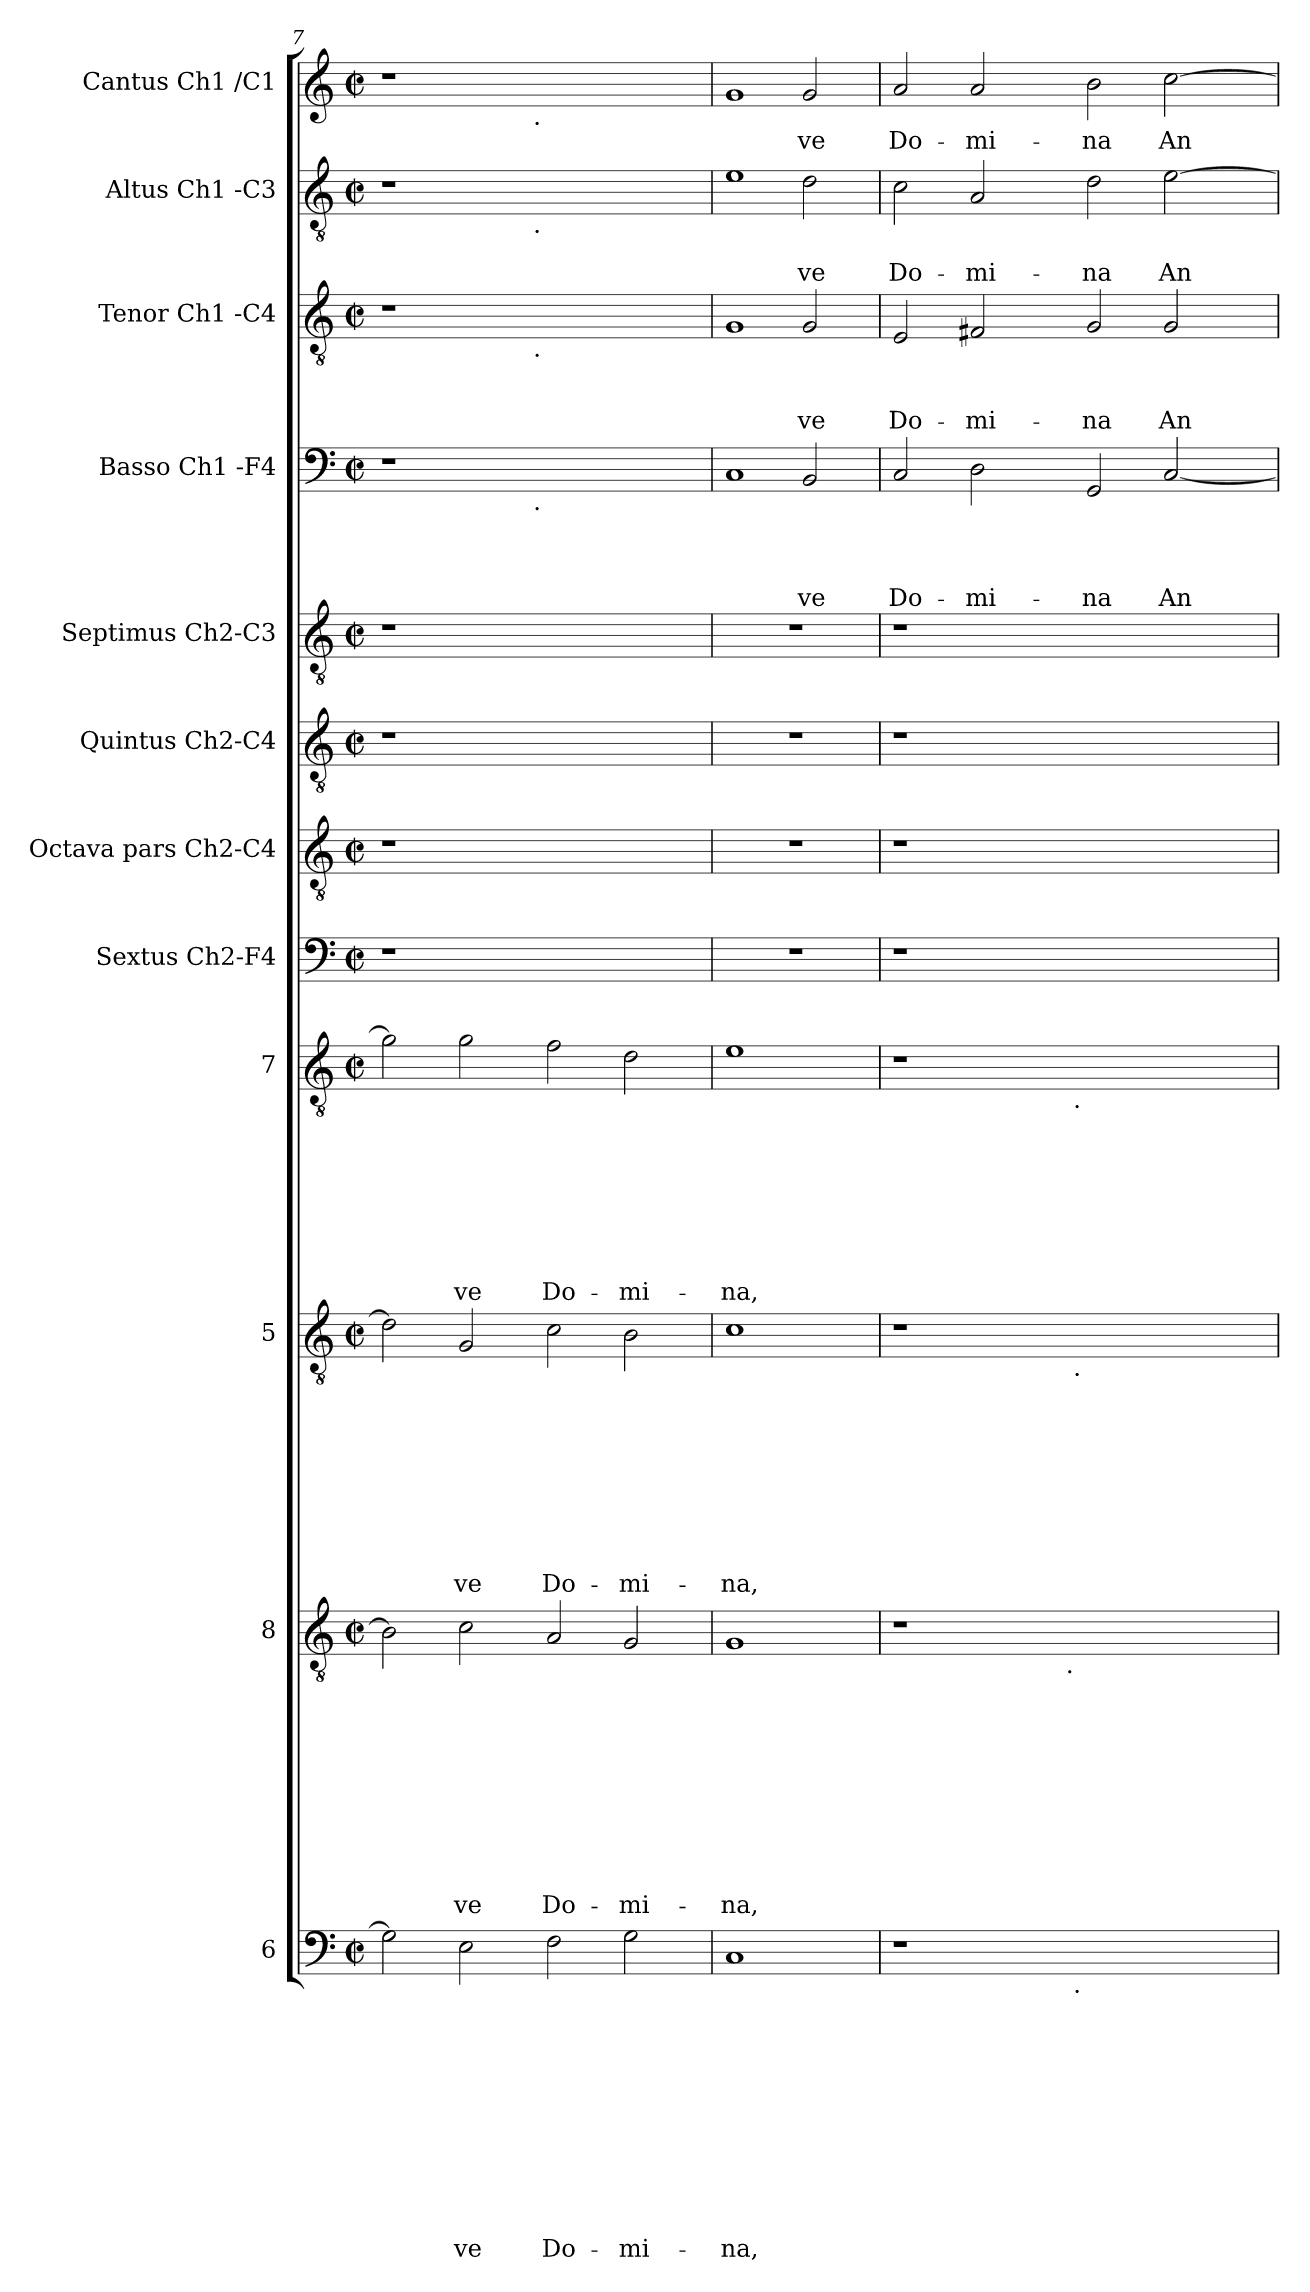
**kern	**text	**text	**text	**text	**text	**text	**text	**text	**text	**text	**text	**kern	**text	**text	**text	**text	**text	**text	**text	**text	**text	**text	**kern	**text	**text	**text	**text	**text	**text	**text	**text	**text	**kern	**text	**text	**text	**text	**text	**text	**text	**text	**kern	**kern	**kern	**kern	**kern	**text	**text	**text	**text	**kern	**text	**text	**text	**kern	**text	**text	**kern	**text
*part12	*part12	*part12	*part12	*part12	*part12	*part12	*part12	*part12	*part12	*part12	*part12	*part11	*part11	*part11	*part11	*part11	*part11	*part11	*part11	*part11	*part11	*part11	*part10	*part10	*part10	*part10	*part10	*part10	*part10	*part10	*part10	*part10	*part9	*part9	*part9	*part9	*part9	*part9	*part9	*part9	*part9	*part8	*part7	*part6	*part5	*part4	*part4	*part4	*part4	*part4	*part3	*part3	*part3	*part3	*part2	*part2	*part2	*part1	*part1
*staff12	*staff12	*staff12	*staff12	*staff12	*staff12	*staff12	*staff12	*staff12	*staff12	*staff12	*staff12	*staff11	*staff11	*staff11	*staff11	*staff11	*staff11	*staff11	*staff11	*staff11	*staff11	*staff11	*staff10	*staff10	*staff10	*staff10	*staff10	*staff10	*staff10	*staff10	*staff10	*staff10	*staff9	*staff9	*staff9	*staff9	*staff9	*staff9	*staff9	*staff9	*staff9	*staff8	*staff7	*staff6	*staff5	*staff4	*staff4	*staff4	*staff4	*staff4	*staff3	*staff3	*staff3	*staff3	*staff2	*staff2	*staff2	*staff1	*staff1
*I"6	*	*	*	*	*	*	*	*	*	*	*	*I"8	*	*	*	*	*	*	*	*	*	*	*I"5	*	*	*	*	*	*	*	*	*	*I"7	*	*	*	*	*	*	*	*	*I"Sextus Ch2-F4	*I"Octava pars Ch2-C4	*I"Quintus Ch2-C4	*I"Septimus Ch2-C3	*I"Basso Ch1 -F4	*	*	*	*	*I"Tenor Ch1 -C4	*	*	*	*I"Altus Ch1 -C3	*	*	*I"Cantus Ch1 /C1	*
*	*	*	*	*	*	*	*	*	*	*	*	*	*	*	*	*	*	*	*	*	*	*	*	*	*	*	*	*	*	*	*	*	*	*	*	*	*	*	*	*	*	*	*I'Ch	*I'Ch	*I'Ch	*I'B	*	*	*	*	*I'T	*	*	*	*I'A	*	*	*I'C	*
*clefF4	*	*	*	*	*	*	*	*	*	*	*	*clefGv2	*	*	*	*	*	*	*	*	*	*	*clefGv2	*	*	*	*	*	*	*	*	*	*clefGv2	*	*	*	*	*	*	*	*	*clefF4	*clefGv2	*clefGv2	*clefGv2	*clefF4	*	*	*	*	*clefGv2	*	*	*	*clefGv2	*	*	*clefG2	*
*k[]	*	*	*	*	*	*	*	*	*	*	*	*k[]	*	*	*	*	*	*	*	*	*	*	*k[]	*	*	*	*	*	*	*	*	*	*k[]	*	*	*	*	*	*	*	*	*k[]	*k[]	*k[]	*k[]	*k[]	*	*	*	*	*k[]	*	*	*	*k[]	*	*	*k[]	*
*C:	*	*	*	*	*	*	*	*	*	*	*	*C:	*	*	*	*	*	*	*	*	*	*	*C:	*	*	*	*	*	*	*	*	*	*C:	*	*	*	*	*	*	*	*	*C:	*C:	*C:	*C:	*C:	*	*	*	*	*C:	*	*	*	*C:	*	*	*C:	*
*M2/2	*	*	*	*	*	*	*	*	*	*	*	*M2/2	*	*	*	*	*	*	*	*	*	*	*M2/2	*	*	*	*	*	*	*	*	*	*M2/2	*	*	*	*	*	*	*	*	*M2/2	*M2/2	*M2/2	*M2/2	*M2/2	*	*	*	*	*M2/2	*	*	*	*M2/2	*	*	*M2/2	*
*met(c|)	*	*	*	*	*	*	*	*	*	*	*	*met(c|)	*	*	*	*	*	*	*	*	*	*	*met(c|)	*	*	*	*	*	*	*	*	*	*met(c|)	*	*	*	*	*	*	*	*	*met(c|)	*met(c|)	*met(c|)	*met(c|)	*met(c|)	*	*	*	*	*met(c|)	*	*	*	*met(c|)	*	*	*met(c|)	*
=7	=7	=7	=7	=7	=7	=7	=7	=7	=7	=7	=7	=7	=7	=7	=7	=7	=7	=7	=7	=7	=7	=7	=7	=7	=7	=7	=7	=7	=7	=7	=7	=7	=7	=7	=7	=7	=7	=7	=7	=7	=7	=7	=7	=7	=7	=7	=7	=7	=7	=7	=7	=7	=7	=7	=7	=7	=7	=7	=7
*	*	*	*	*	*	*	*	*	*	*	*	*	*	*	*	*	*	*	*	*	*	*	*	*	*	*	*	*	*	*	*	*	*	*	*	*	*	*	*	*	*	*	*	*	*	*^	*	*	*	*	*^	*	*	*	*^	*	*	*^	*
2G\]	.	.	.	.	.	.	.	.	.	.	.	2B\]	.	.	.	.	.	.	.	.	.	.	2d\]	.	.	.	.	.	.	.	.	.	2g\]	.	.	.	.	.	.	.	.	1r	1r	1r	1r	1r	2ryy	.	.	.	.	1r	2ryy	.	.	.	1r	2ryy	.	.	1r	2ryy	.
!	!	!	!	!	!	!	!	!	!	!	!LO:LY:a	!	!	!	!	!	!	!	!	!	!	!LO:LY:a	!	!	!	!	!	!	!	!	!	!LO:LY:a	!	!	!	!	!	!	!	!	!LO:LY:b	!	!	!	!	!	!	!	!	!	!	!	!	!	!	!	!	!	!	!	!	!	!
2E\	.	.	.	.	.	.	.	.	.	.	-ve	2c\	.	.	.	.	.	.	.	.	.	-ve	2G/	.	.	.	.	.	.	.	.	-ve	2g\	.	.	.	.	.	.	.	-ve	.	.	.	.	.	4...ryy	.	.	.	.	.	4...ryy	.	.	.	.	4...ryy	.	.	.	4...ryy	.
!	!	!	!	!	!	!	!	!	!	!	!	!	!	!	!	!	!	!	!	!	!	!	!	!	!	!	!	!	!	!	!	!	!	!	!	!	!	!	!	!	!	!	!	!	!	!	!	!	!	!	!	!	!	!	!	!	!	!	!	!	!	!LO:TX:b:t=.	!
!	!	!	!	!	!	!	!	!	!	!	!	!	!	!	!	!	!	!	!	!	!	!	!	!	!	!	!	!	!	!	!	!	!	!	!	!	!	!	!	!	!	!	!	!	!	!	!	!	!	!	!	!	!	!	!	!	!	!LO:TX:b:t=.	!	!	!	!	!
!	!	!	!	!	!	!	!	!	!	!	!	!	!	!	!	!	!	!	!	!	!	!	!	!	!	!	!	!	!	!	!	!	!	!	!	!	!	!	!	!	!	!	!	!	!	!	!	!	!	!	!	!	!LO:TX:b:t=.	!	!	!	!	!	!	!	!	!	!
!	!	!	!	!	!	!	!	!	!	!	!	!	!	!	!	!	!	!	!	!	!	!	!	!	!	!	!	!	!	!	!	!	!	!	!	!	!	!	!	!	!	!	!	!	!	!	!LO:TX:b:t=.	!	!	!	!	!	!	!	!	!	!	!	!	!	!	!	!
.	.	.	.	.	.	.	.	.	.	.	.	.	.	.	.	.	.	.	.	.	.	.	.	.	.	.	.	.	.	.	.	.	.	.	.	.	.	.	.	.	.	.	.	.	.	.	1ryy	.	.	.	.	.	1ryy	.	.	.	.	1ryy	.	.	.	1ryy	.
!	!	!	!	!	!	!	!	!	!	!	!LO:LY:a	!	!	!	!	!	!	!	!	!	!	!LO:LY:a	!	!	!	!	!	!	!	!	!	!LO:LY:a	!	!	!	!	!	!	!	!	!LO:LY:b	!	!	!	!	!	!	!	!	!	!	!	!	!	!	!	!	!	!	!	!	!	!
2F\	.	.	.	.	.	.	.	.	.	.	Do-	2A/	.	.	.	.	.	.	.	.	.	Do-	2c\	.	.	.	.	.	.	.	.	Do-	2f\	.	.	.	.	.	.	.	Do-	1ryy	1ryy	1ryy	1ryy	1ryy	.	.	.	.	.	1ryy	.	.	.	.	1ryy	.	.	.	1ryy	.	.
!	!	!	!	!	!	!	!	!	!	!	!LO:LY:a	!	!	!	!	!	!	!	!	!	!	!LO:LY:a	!	!	!	!	!	!	!	!	!	!LO:LY:a	!	!	!	!	!	!	!	!	!LO:LY:b	!	!	!	!	!	!	!	!	!	!	!	!	!	!	!	!	!	!	!	!	!	!
2G\	.	.	.	.	.	.	.	.	.	.	-mi-	2G/	.	.	.	.	.	.	.	.	.	-mi-	2B\	.	.	.	.	.	.	.	.	-mi-	2d\	.	.	.	.	.	.	.	-mi-	.	.	.	.	.	.	.	.	.	.	.	.	.	.	.	.	.	.	.	.	.	.
.	.	.	.	.	.	.	.	.	.	.	.	.	.	.	.	.	.	.	.	.	.	.	.	.	.	.	.	.	.	.	.	.	.	.	.	.	.	.	.	.	.	.	.	.	.	.	32ryy	.	.	.	.	.	32ryy	.	.	.	.	32ryy	.	.	.	32ryy	.
=8	=8	=8	=8	=8	=8	=8	=8	=8	=8	=8	=8	=8	=8	=8	=8	=8	=8	=8	=8	=8	=8	=8	=8	=8	=8	=8	=8	=8	=8	=8	=8	=8	=8	=8	=8	=8	=8	=8	=8	=8	=8	=8	=8	=8	=8	=8	=8	=8	=8	=8	=8	=8	=8	=8	=8	=8	=8	=8	=8	=8	=8	=8	=8
!	!	!	!	!	!	!	!	!	!	!	!LO:LY:a	!	!	!	!	!	!	!	!	!	!	!LO:LY:a	!	!	!	!	!	!	!	!	!	!LO:LY:a	!	!	!	!	!	!	!	!	!LO:LY:b	!	!	!	!	!	!	!	!	!	!	!	!	!	!	!	!	!	!	!	!	!	!
1C	.	.	.	.	.	.	.	.	.	.	-na,	1G	.	.	.	.	.	.	.	.	.	-na,	1c	.	.	.	.	.	.	.	.	-na,	1e	.	.	.	.	.	.	.	-na,	1r	1r	1r	1r	1C	2ryy	.	.	.	.	1G	2ryy	.	.	.	1e	2ryy	.	.	1g	2ryy	.
!	!	!	!	!	!	!	!	!	!	!	!	!	!	!	!	!	!	!	!	!	!	!	!	!	!	!	!	!	!	!	!	!	!	!	!	!	!	!	!	!	!	!	!	!	!	!	!	!	!	!	!LO:LY:a	!	!	!	!	!LO:LY:a	!	!	!	!LO:LY:a	!	!	!LO:LY:b
.	.	.	.	.	.	.	.	.	.	.	.	.	.	.	.	.	.	.	.	.	.	.	.	.	.	.	.	.	.	.	.	.	.	.	.	.	.	.	.	.	.	.	.	.	.	.	2BB/	.	.	.	ve	.	2G/	.	.	ve	.	2d\	.	ve	.	2g/	ve
=9	=9	=9	=9	=9	=9	=9	=9	=9	=9	=9	=9	=9	=9	=9	=9	=9	=9	=9	=9	=9	=9	=9	=9	=9	=9	=9	=9	=9	=9	=9	=9	=9	=9	=9	=9	=9	=9	=9	=9	=9	=9	=9	=9	=9	=9	=9	=9	=9	=9	=9	=9	=9	=9	=9	=9	=9	=9	=9	=9	=9	=9	=9	=9
!	!	!	!	!	!	!	!	!	!	!	!	!	!	!	!	!	!	!	!	!	!	!	!	!	!	!	!	!	!	!	!	!	!	!	!	!	!	!	!	!	!	!	!	!	!	!	!	!	!	!	!LO:LY:a	!	!	!	!	!LO:LY:a	!	!	!	!LO:LY:a	!	!	!LO:LY:b
*	*	*	*	*	*	*	*	*	*	*	*	*	*	*	*	*	*	*	*	*	*	*	*	*	*	*	*	*	*	*	*	*	*	*	*	*	*	*	*	*	*	*	*	*	*	*v	*v	*	*	*	*	*	*	*	*	*	*v	*v	*	*	*v	*v	*
*^	*	*	*	*	*	*	*	*	*	*	*	*^	*	*	*	*	*	*	*	*	*	*	*^	*	*	*	*	*	*	*	*	*	*^	*	*	*	*	*	*	*	*	*	*	*	*	*	*	*	*	*	*v	*v	*	*	*	*	*	*	*	*
1r	2ryy	.	.	.	.	.	.	.	.	.	.	.	1r	3%2ryy	.	.	.	.	.	.	.	.	.	.	1r	2ryy	.	.	.	.	.	.	.	.	.	1r	2ryy	.	.	.	.	.	.	.	.	1r	1r	1r	1r	2C/	.	.	.	Do-	2E/	.	.	Do-	2c\	.	Do-	2a/	Do-
!	!	!	!	!	!	!	!	!	!	!	!	!	!	!	!	!	!	!	!	!	!	!	!	!	!	!	!	!	!	!	!	!	!	!	!	!	!	!	!	!	!	!	!	!	!	!	!	!	!	!	!	!	!	!LO:LY:a	!	!	!	!LO:LY:a	!	!	!LO:LY:a	!	!LO:LY:b
.	4...ryy	.	.	.	.	.	.	.	.	.	.	.	.	.	.	.	.	.	.	.	.	.	.	.	.	4...ryy	.	.	.	.	.	.	.	.	.	.	4...ryy	.	.	.	.	.	.	.	.	.	.	.	.	2D\	.	.	.	-mi-	2F#X/	.	.	-mi-	2A/	.	-mi-	2a/	-mi-
.	.	.	.	.	.	.	.	.	.	.	.	.	.	6..ryy	.	.	.	.	.	.	.	.	.	.	.	.	.	.	.	.	.	.	.	.	.	.	.	.	.	.	.	.	.	.	.	.	.	.	.	.	.	.	.	.	.	.	.	.	.	.	.	.	.
!	!	!	!	!	!	!	!	!	!	!	!	!	!	!LO:TX:b:t=.	!	!	!	!	!	!	!	!	!	!	!	!	!	!	!	!	!	!	!	!	!	!	!	!	!	!	!	!	!	!	!	!	!	!	!	!	!	!	!	!	!	!	!	!	!	!	!	!	!
.	.	.	.	.	.	.	.	.	.	.	.	.	.	3%2ryy	.	.	.	.	.	.	.	.	.	.	.	.	.	.	.	.	.	.	.	.	.	.	.	.	.	.	.	.	.	.	.	.	.	.	.	.	.	.	.	.	.	.	.	.	.	.	.	.	.
!	!	!	!	!	!	!	!	!	!	!	!	!	!	!	!	!	!	!	!	!	!	!	!	!	!	!	!	!	!	!	!	!	!	!	!	!	!LO:TX:b:t=.	!	!	!	!	!	!	!	!	!	!	!	!	!	!	!	!	!	!	!	!	!	!	!	!	!	!
!	!	!	!	!	!	!	!	!	!	!	!	!	!	!	!	!	!	!	!	!	!	!	!	!	!	!LO:TX:b:t=.	!	!	!	!	!	!	!	!	!	!	!	!	!	!	!	!	!	!	!	!	!	!	!	!	!	!	!	!	!	!	!	!	!	!	!	!	!
!	!LO:TX:b:t=.	!	!	!	!	!	!	!	!	!	!	!	!	!	!	!	!	!	!	!	!	!	!	!	!	!	!	!	!	!	!	!	!	!	!	!	!	!	!	!	!	!	!	!	!	!	!	!	!	!	!	!	!	!	!	!	!	!	!	!	!	!	!
.	1ryy	.	.	.	.	.	.	.	.	.	.	.	.	.	.	.	.	.	.	.	.	.	.	.	.	1ryy	.	.	.	.	.	.	.	.	.	.	1ryy	.	.	.	.	.	.	.	.	.	.	.	.	.	.	.	.	.	.	.	.	.	.	.	.	.	.
!	!	!	!	!	!	!	!	!	!	!	!	!	!	!	!	!	!	!	!	!	!	!	!	!	!	!	!	!	!	!	!	!	!	!	!	!	!	!	!	!	!	!	!	!	!	!	!	!	!	!	!	!	!	!LO:LY:a	!	!	!	!LO:LY:a	!	!	!LO:LY:a	!	!LO:LY:b
1ryy	.	.	.	.	.	.	.	.	.	.	.	.	1ryy	.	.	.	.	.	.	.	.	.	.	.	1ryy	.	.	.	.	.	.	.	.	.	.	1ryy	.	.	.	.	.	.	.	.	.	1ryy	1ryy	1ryy	1ryy	2GG/	.	.	.	-na	2G/	.	.	-na	2d\	.	-na	2b\	-na
!	!	!	!	!	!	!	!	!	!	!	!	!	!	!	!	!	!	!	!	!	!	!	!	!	!	!	!	!	!	!	!	!	!	!	!	!	!	!	!	!	!	!	!	!	!	!	!	!	!	!	!	!	!	!LO:LY:a	!	!	!	!LO:LY:a	!	!	!LO:LY:a	!	!LO:LY:b
.	.	.	.	.	.	.	.	.	.	.	.	.	.	.	.	.	.	.	.	.	.	.	.	.	.	.	.	.	.	.	.	.	.	.	.	.	.	.	.	.	.	.	.	.	.	.	.	.	.	[<2C/	.	.	.	An-	2G/	.	.	An-	[>2e\	.	An-	[>2cc\	An-
.	.	.	.	.	.	.	.	.	.	.	.	.	.	3ryy	.	.	.	.	.	.	.	.	.	.	.	.	.	.	.	.	.	.	.	.	.	.	.	.	.	.	.	.	.	.	.	.	.	.	.	.	.	.	.	.	.	.	.	.	.	.	.	.	.
.	.	.	.	.	.	.	.	.	.	.	.	.	.	24ryy	.	.	.	.	.	.	.	.	.	.	.	.	.	.	.	.	.	.	.	.	.	.	.	.	.	.	.	.	.	.	.	.	.	.	.	.	.	.	.	.	.	.	.	.	.	.	.	.	.
.	32ryy	.	.	.	.	.	.	.	.	.	.	.	.	.	.	.	.	.	.	.	.	.	.	.	.	32ryy	.	.	.	.	.	.	.	.	.	.	32ryy	.	.	.	.	.	.	.	.	.	.	.	.	.	.	.	.	.	.	.	.	.	.	.	.	.	.
*v	*v	*	*	*	*	*	*	*	*	*	*	*	*	*	*	*	*	*	*	*	*	*	*	*	*v	*v	*	*	*	*	*	*	*	*	*	*v	*v	*	*	*	*	*	*	*	*	*	*	*	*	*	*	*	*	*	*	*	*	*	*	*	*	*	*
*	*	*	*	*	*	*	*	*	*	*	*	*v	*v	*	*	*	*	*	*	*	*	*	*	*	*	*	*	*	*	*	*	*	*	*	*	*	*	*	*	*	*	*	*	*	*	*	*	*	*	*	*	*	*	*	*	*	*	*	*	*
=	=	=	=	=	=	=	=	=	=	=	=	=	=	=	=	=	=	=	=	=	=	=	=	=	=	=	=	=	=	=	=	=	=	=	=	=	=	=	=	=	=	=	=	=	=	=	=	=	=	=	=	=	=	=	=	=	=	=	=
*-	*-	*-	*-	*-	*-	*-	*-	*-	*-	*-	*-	*-	*-	*-	*-	*-	*-	*-	*-	*-	*-	*-	*-	*-	*-	*-	*-	*-	*-	*-	*-	*-	*-	*-	*-	*-	*-	*-	*-	*-	*-	*-	*-	*-	*-	*-	*-	*-	*-	*-	*-	*-	*-	*-	*-	*-	*-	*-	*-
